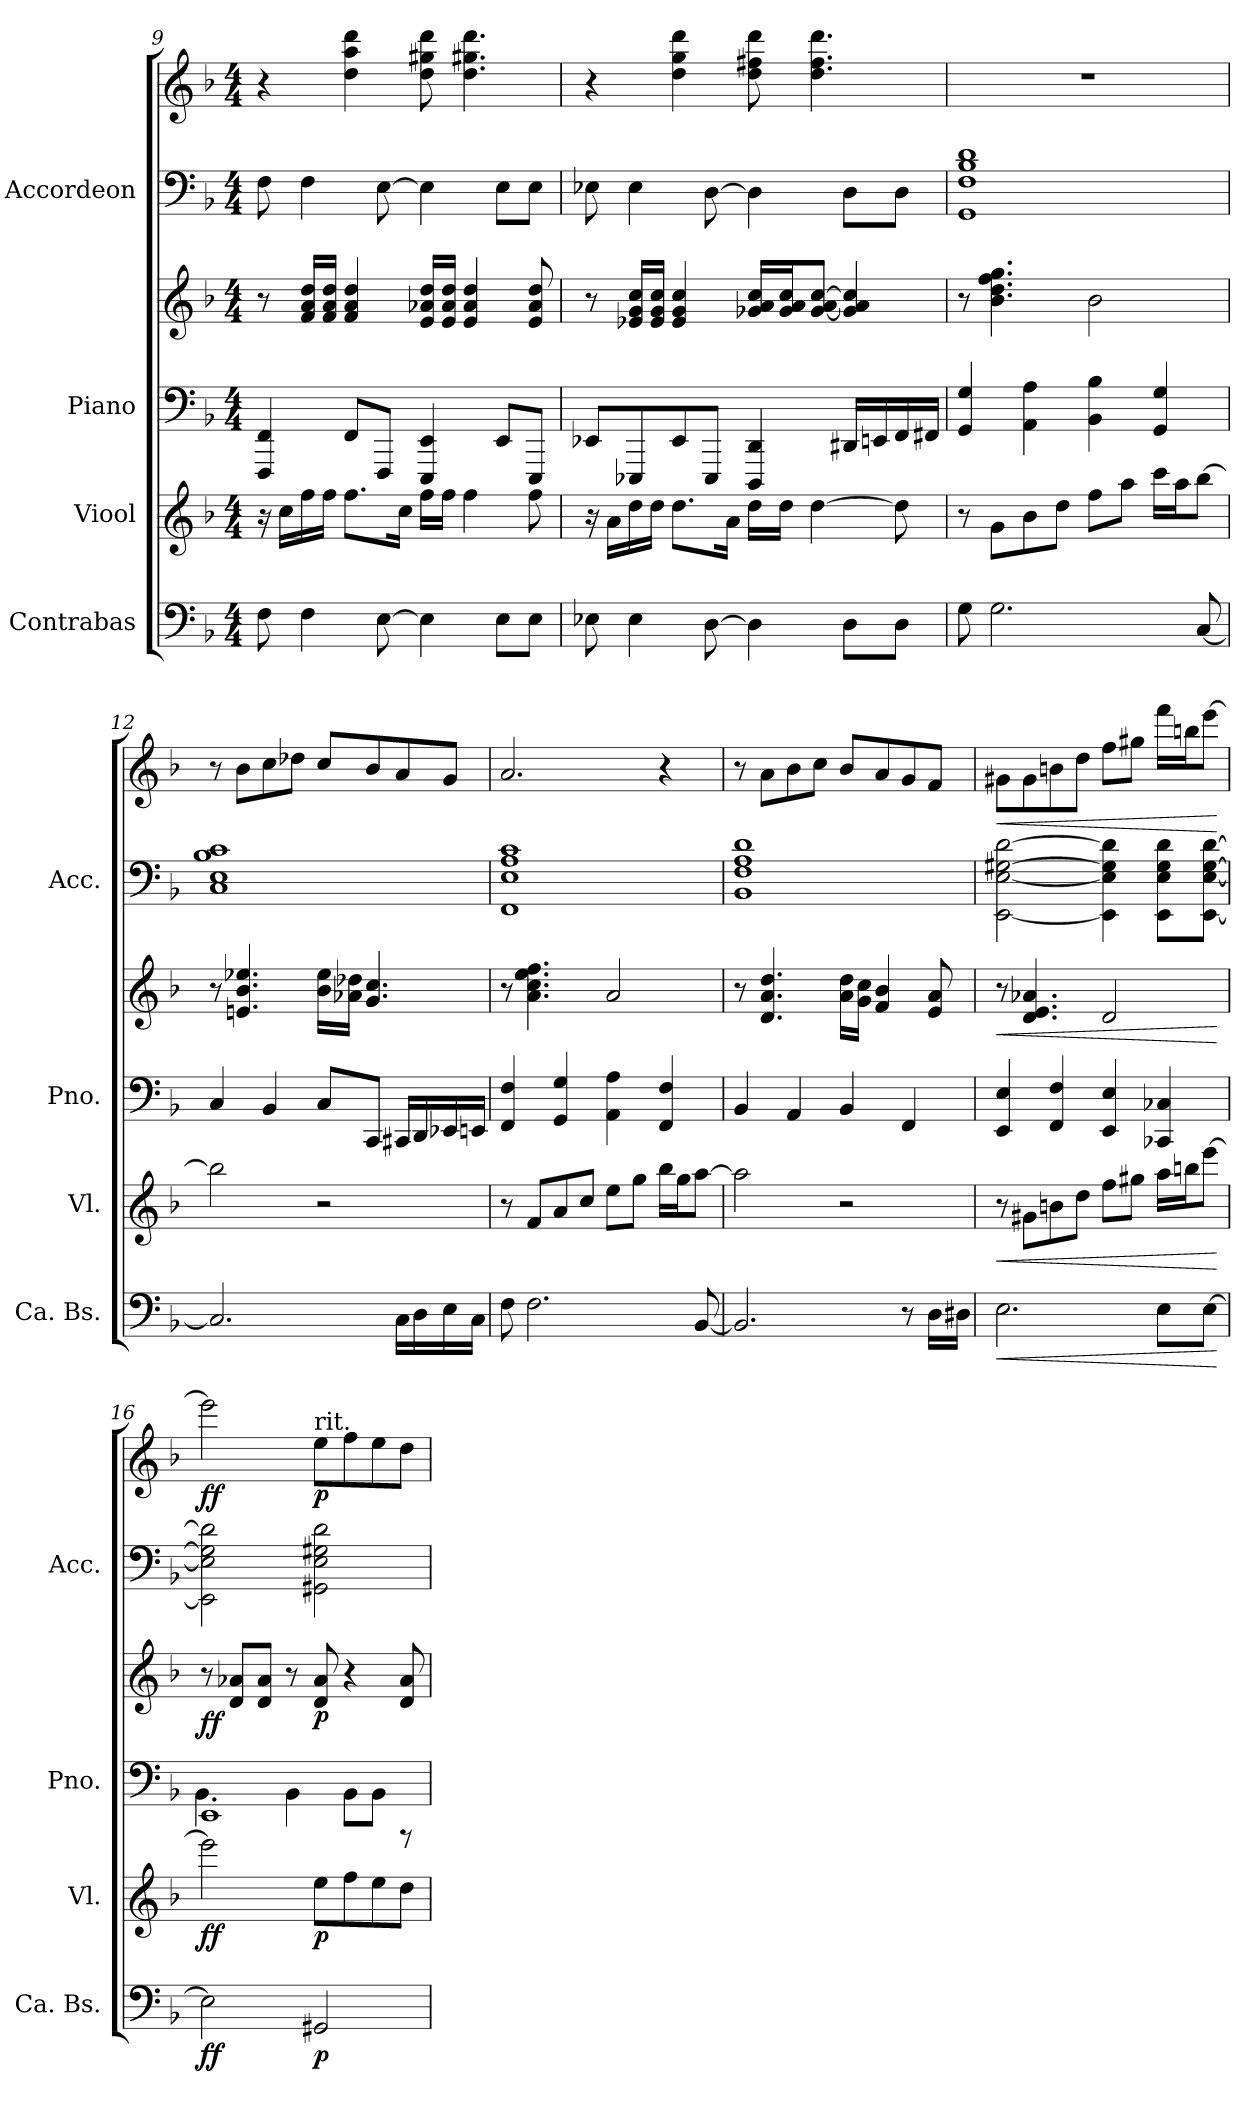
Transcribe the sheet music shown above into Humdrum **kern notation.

**kern	**dynam	**kern	**dynam	**kern	**kern	**dynam	**kern	**kern	**dynam
*part4	*part4	*part3	*part3	*part2	*part2	*part2	*part1	*part1	*part1
*staff6	*staff6	*staff5	*staff5	*staff4	*staff3	*staff3/4	*staff2	*staff1	*staff1/2
*I"Contrabas	*	*I"Viool	*	*I"Piano	*	*	*I"Accordeon	*	*
*I'Ca. Bs.	*	*I'Vl.	*	*I'Pno.	*	*	*I'Acc.	*	*
*clefF4	*	*clefG2	*	*clefF4	*clefG2	*	*clefF4	*clefG2	*
*ITrd7c12	*	*	*	*	*	*	*	*	*
*k[b-]	*	*k[b-]	*	*k[b-]	*k[b-]	*	*k[b-]	*k[b-]	*
*M4/4	*	*M4/4	*	*M4/4	*M4/4	*	*M4/4	*M4/4	*
=9	=9	=9	=9	=9	=9	=9	=9	=9	=9
8FF\	.	16r	.	4FFF/ 4FF/	8r	.	8F\	4r	.
.	.	16cc\LL	.	.	.	.	.	.	.
4FF\	.	16ff\	.	.	16f/ 16a/ 16dd/LL	.	4F\	.	.
.	.	16ff\JJ	.	.	16f/ 16a/ 16dd/JJ	.	.	.	.
.	.	8.ff\L	.	8FF/L	4f/ 4a/ 4dd/	.	.	4dd\ 4aa\ 4ddd\	.
[8EE\	.	.	.	8FFF/J	.	.	[8E\	.	.
.	.	16cc\Jk	.	.	.	.	.	.	.
4EE\]	.	16ff\LL	.	4EEE/ 4EE/	16e/ 16a-X/ 16dd/LL	.	4E\]	8dd\ 8gg#X\ 8ddd\	.
.	.	16ff\JJ	.	.	16e/ 16a-/ 16dd/JJ	.	.	.	.
.	.	4ff\	.	.	4e/ 4a-/ 4dd/	.	.	4.dd\ 4.gg#X\ 4.ddd\	.
8EE\L	.	.	.	8EE/L	.	.	8E\L	.	.
8EE\J	.	8ff\	.	8EEE/J	8e/ 8a-/ 8dd/	.	8E\J	.	.
!!LO:LB:g=z
=10	=10	=10	=10	=10	=10	=10	=10	=10	=10
8EE-X\	.	16r	.	8EE-X/L	8r	.	8E-X\	4r	.
.	.	16a\LL	.	.	.	.	.	.	.
4EE-\	.	16dd\	.	8EEE-X/	16e-X/ 16g/ 16cc/LL	.	4E-\	.	.
.	.	16dd\JJ	.	.	16e-/ 16g/ 16cc/JJ	.	.	.	.
.	.	8.dd\L	.	8EE-/	4e-/ 4g/ 4cc/	.	.	4dd\ 4gg\ 4ddd\	.
[8DD\	.	.	.	8EEE-/J	.	.	[8D\	.	.
.	.	16a\Jk	.	.	.	.	.	.	.
4DD\]	.	16dd\LL	.	4DDD/ 4DD/	16g-X/ 16a/ 16cc/LL	.	4D\]	8dd\ 8ff#X\ 8ddd\	.
.	.	16dd\JJ	.	.	16g-/ 16a/ 16cc/J	.	.	.	.
.	.	[4dd\	.	.	[8g-/ [8a/ [8cc/J	.	.	4.dd\ 4.ff#\ 4.ddd\	.
8DD\L	.	.	.	16DD#X/LL	4g-/] 4a/] 4cc/]	.	8D\L	.	.
.	.	.	.	16EEn/	.	.	.	.	.
8DD\J	.	8dd\]	.	16FF/	.	.	8D\J	.	.
.	.	.	.	16FF#X/JJ	.	.	.	.	.
=11	=11	=11	=11	=11	=11	=11	=11	=11	=11
8GG\	.	8r	.	4GG/ 4G/	8r	.	1GG 1F 1B- 1d	1r	.
2.GG\	.	8g\L	.	.	4.b-\ 4.dd\ 4.ff\ 4.gg\	.	.	.	.
.	.	8b-\	.	4AA\ 4A\	.	.	.	.	.
.	.	8dd\J	.	.	.	.	.	.	.
.	.	8ff\L	.	4BB-\ 4B-\	2b-\	.	.	.	.
.	.	8aa\J	.	.	.	.	.	.	.
.	.	16ccc\LL	.	4GG/ 4G/	.	.	.	.	.
.	.	16aa\J	.	.	.	.	.	.	.
[8CC/	.	[8bb-\J	.	.	.	.	.	.	.
!!LO:PB:g=z
=12	=12	=12	=12	=12	=12	=12	=12	=12	=12
2.CC/]	.	2bb-\]	.	4C/	8r	.	1C 1E 1B- 1c	8r	.
.	.	.	.	.	4.en/ 4.b-/ 4.ee-X/	.	.	8b-\L	.
.	.	.	.	4BB-/	.	.	.	8cc\	.
.	.	.	.	.	.	.	.	8dd-X\J	.
.	.	2r	.	8C/L	16b-\ 16ee-\LL	.	.	8cc/L	.
.	.	.	.	.	16a-X\ 16dd-X\JJ	.	.	.	.
.	.	.	.	8CC/J	4.g/ 4.cc/	.	.	8b-/	.
16CC\LL	.	.	.	16CC#X/LL	.	.	.	8a/	.
16DD\	.	.	.	16DD/	.	.	.	.	.
16EE\	.	.	.	16EE-X/	.	.	.	8g/J	.
16CC\JJ	.	.	.	16EEn/JJ	.	.	.	.	.
=13	=13	=13	=13	=13	=13	=13	=13	=13	=13
8FF\	.	8r	.	4FF/ 4F/	8r	.	1FF 1E 1A 1c	2.a/	.
2.FF\	.	8f/L	.	.	4.a\ 4.cc\ 4.ee\ 4.ff\	.	.	.	.
.	.	8a/	.	4GG/ 4G/	.	.	.	.	.
.	.	8cc/J	.	.	.	.	.	.	.
.	.	8ee\L	.	4AA\ 4A\	2a/	.	.	.	.
.	.	8gg\J	.	.	.	.	.	.	.
.	.	16bb-\LL	.	4FF/ 4F/	.	.	.	4r	.
.	.	16gg\J	.	.	.	.	.	.	.
[8BBB-/	.	[8aa\J	.	.	.	.	.	.	.
=14	=14	=14	=14	=14	=14	=14	=14	=14	=14
2.BBB-/]	.	2aa\]	.	4BB-/	8r	.	1BB- 1F 1A 1d	8r	.
.	.	.	.	.	4.d/ 4.a/ 4.dd/	.	.	8a\L	.
.	.	.	.	4AA/	.	.	.	8b-\	.
.	.	.	.	.	.	.	.	8cc\J	.
.	.	2r	.	4BB-/	16a\ 16dd\LL	.	.	8b-/L	.
.	.	.	.	.	16g\ 16cc\JJ	.	.	.	.
.	.	.	.	.	4f/ 4b-/	.	.	8a/	.
8r	.	.	.	4FF/	.	.	.	8g/	.
16DD\LL	.	.	.	.	8e/ 8a/	.	.	8f/J	.
16DD#X\JJ	.	.	.	.	.	.	.	.	.
!!LO:LB:g=z
=15	=15	=15	=15	=15	=15	=15	=15	=15	=15
!	!LO:HP:b	!	!LO:HP:b	!	!	!LO:HP:b	!	!	!LO:HP:b
2.EE\	<	8r	<	4EE/ 4E/	8r	<	[2EE\ [2E\ [2G#X\ [2d\	8g#X\L	<
.	.	8g#X\L	.	.	4.d/ 4.e/ 4.a-X/	.	.	8g#\	.
.	.	8bn\	.	4FF/ 4F/	.	.	.	8bn\	.
.	.	8dd\J	.	.	.	.	.	8dd\J	.
.	.	8ff\L	.	4EE/ 4E/	2d/	.	4EE\] 4E\] 4G#\] 4d\]	8ff\L	.
.	.	8gg#X\J	.	.	.	.	.	8gg#X\J	.
8EE\L	.	16aa\LL	.	4CC-X/ 4C-X/	.	.	8EE\ 8E\ 8G#\ 8d\L	16fff\LL	.
.	.	16bbn\J	.	.	.	.	.	16bbn\J	.
[8EE\J	.	[8eee\J	.	.	.	.	[8EE\ [8E\ [8G#\ [8d\J	[8eee\J	.
.	[	.	[	.	.	[	.	.	[
=16	=16	=16	=16	=16	=16	=16	=16	=16	=16
*	*	*	*	*^	*	*	*	*	*
!	!LO:DY:b	!	!LO:DY:b	!	!	!	!LO:DY:b	!	!	!LO:DY:b
2EE\]	ff	2eee\]	ff	1EE	4.BB-\	8r	ff	2EE\] 2E\] 2G#\] 2d\]	2eee\]	ff
.	.	.	.	.	.	8d/ 8a-X/L	.	.	.	.
.	.	.	.	.	.	8d/ 8a-/J	.	.	.	.
.	.	.	.	.	4BB-\	8r	.	.	.	.
!	!	!	!	!	!	!	!	!	!LO:TX:a:t=rit.	!
!	!LO:DY:b	!	!LO:DY:b	!	!	!	!LO:DY:b	!	!	!LO:DY:b
2GGG#X/	p	8ee\L	p	.	.	8d/ 8a-/	p	2GG#X\ 2E\ 2G#X\ 2d\	8ee\L	p
.	.	8ff\	.	.	8BB-\L	4r	.	.	8ff\	.
.	.	8ee\	.	.	8BB-\J	.	.	.	8ee\	.
.	.	8dd\J	.	.	8r	8d/ 8a-/	.	.	8dd\J	.
*	*	*	*	*v	*v	*	*	*	*	*
=	=	=	=	=	=	=	=	=	=
*-	*-	*-	*-	*-	*-	*-	*-	*-	*-
